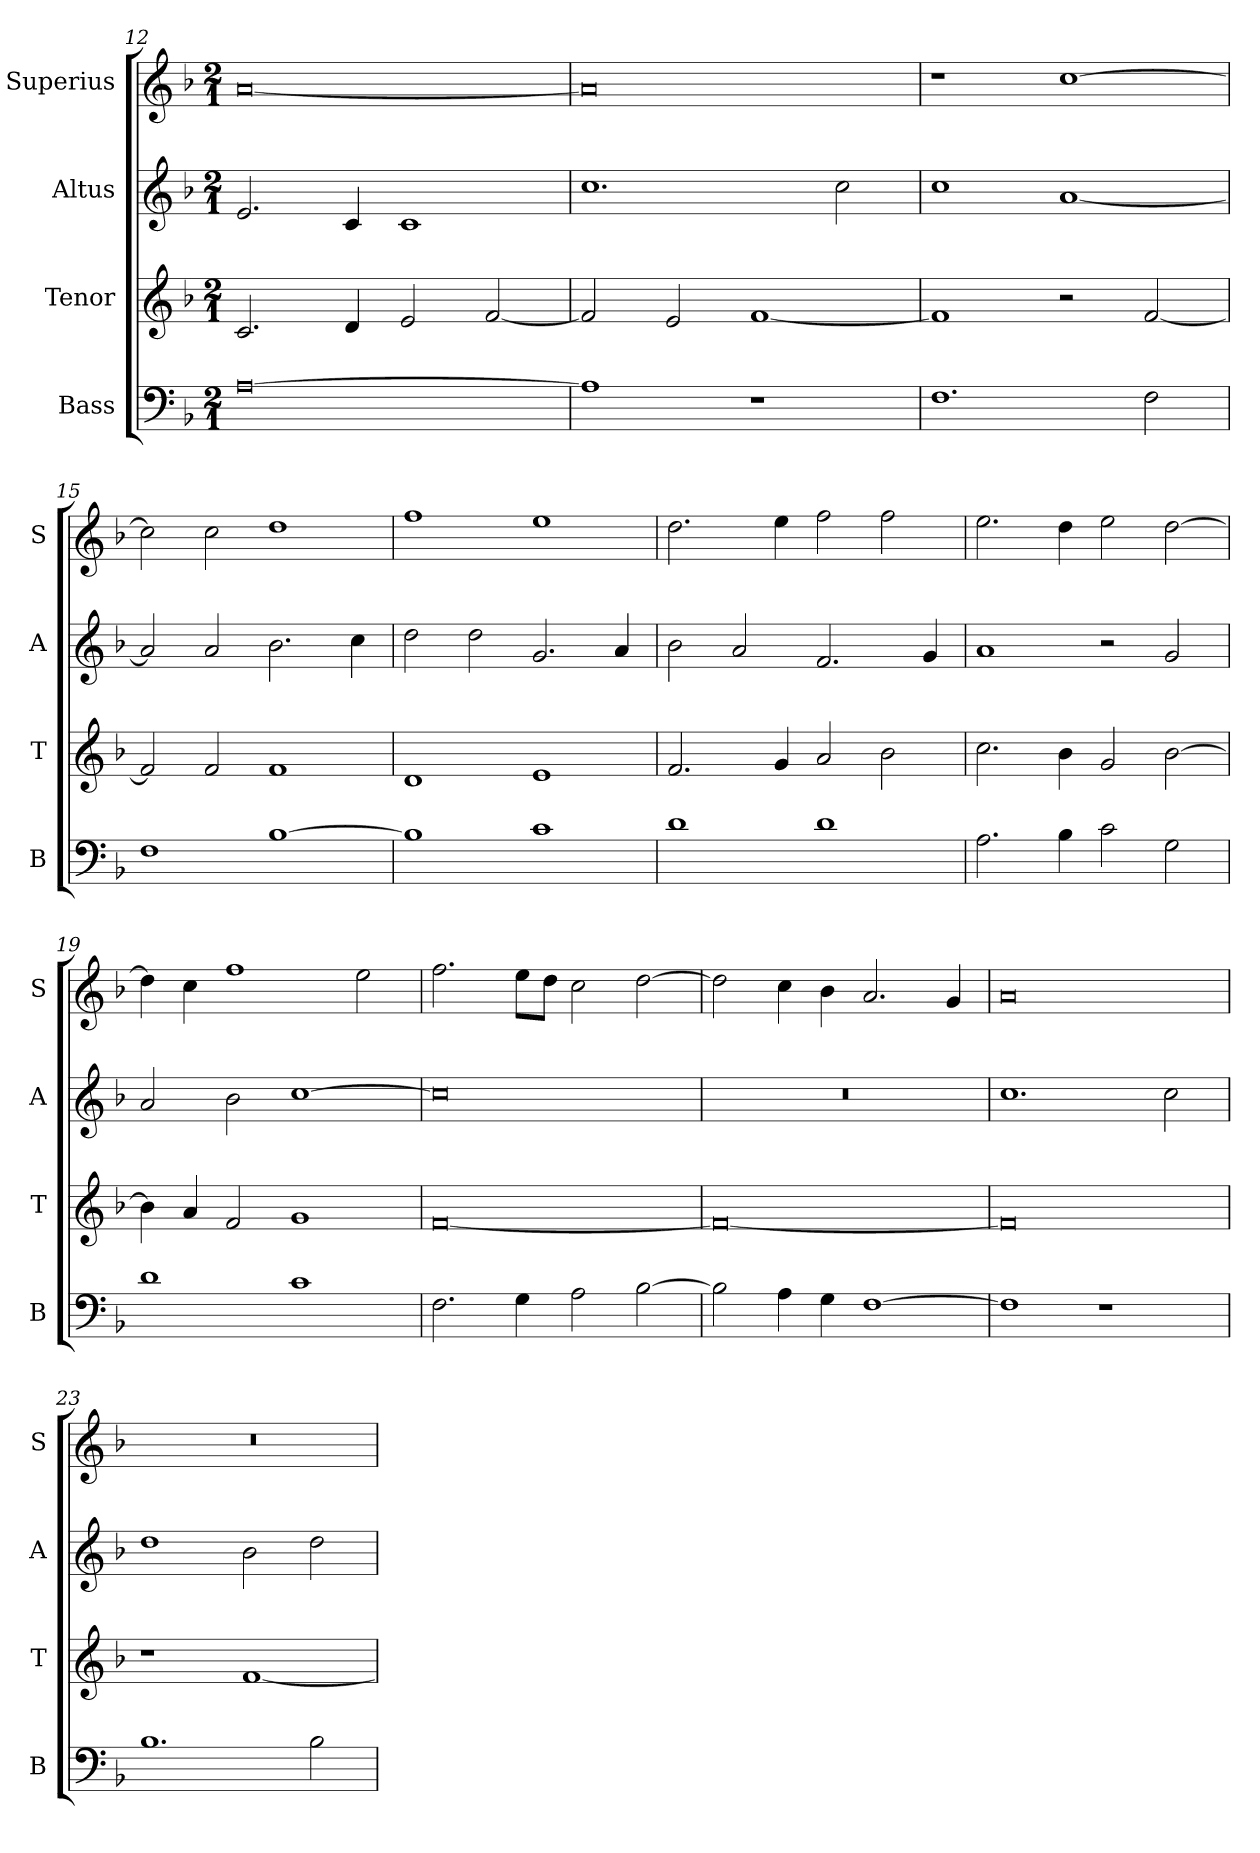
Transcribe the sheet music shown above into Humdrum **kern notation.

**kern	**kern	**kern	**kern
*part4	*part3	*part2	*part1
*staff4	*staff3	*staff2	*staff1
*I"Bass	*I"Tenor	*I"Altus	*I"Superius
*I'B	*I'T	*I'A	*I'S
*clefF4	*clefG2	*clefG2	*clefG2
*k[b-]	*k[b-]	*k[b-]	*k[b-]
*F:	*F:	*F:	*F:
*M2/1	*M2/1	*M2/1	*M2/1
=12	=12	=12	=12
[0A	2.c	2.e	[0a
.	4d	4c	.
.	2e	1c	.
.	[2f	.	.
=13	=13	=13	=13
1A]	2f]	1.cc	0a]
.	2e	.	.
1r	[1f	.	.
.	.	2cc	.
=14	=14	=14	=14
1.F	1f]	1cc	1r
.	2r	[1a	[1cc
2F	[2f	.	.
=15	=15	=15	=15
1F	2f]	2a]	2cc]
.	2f	2a	2cc
[1B-	1f	2.b-	1dd
.	.	4cc	.
=16	=16	=16	=16
1B-]	1d	2dd	1ff
.	.	2dd	.
1c	1e	2.g	1ee
.	.	4a	.
=17	=17	=17	=17
1d	2.f	2b-	2.dd
.	.	2a	.
.	4g	.	4ee
1d	2a	2.f	2ff
.	2b-	.	2ff
.	.	4g	.
=18	=18	=18	=18
2.A	2.cc	1a	2.ee
4B-	4b-	.	4dd
2c	2g	2r	2ee
2G	[2b-	2g	[2dd
=19	=19	=19	=19
1d	4b-]	2a	4dd]
.	4a	.	4cc
.	2f	2b-	1ff
1c	1g	[1cc	.
.	.	.	2ee
=20	=20	=20	=20
2.F	[0f	0cc]	2.ff
4G	.	.	8eeL
.	.	.	8ddJ
2A	.	.	2cc
[2B-	.	.	[2dd
=21	=21	=21	=21
2B-]	0f_	0r	2dd]
4A	.	.	4cc
4G	.	.	4b-
[1F	.	.	2.a
.	.	.	4g
=22	=22	=22	=22
1F]	0f]	1.cc	0a
1r	.	.	.
.	.	2cc	.
=23	=23	=23	=23
1.B-	1r	1dd	0r
.	[1f	2b-	.
2B-	.	2dd	.
=	=	=	=
*-	*-	*-	*-
